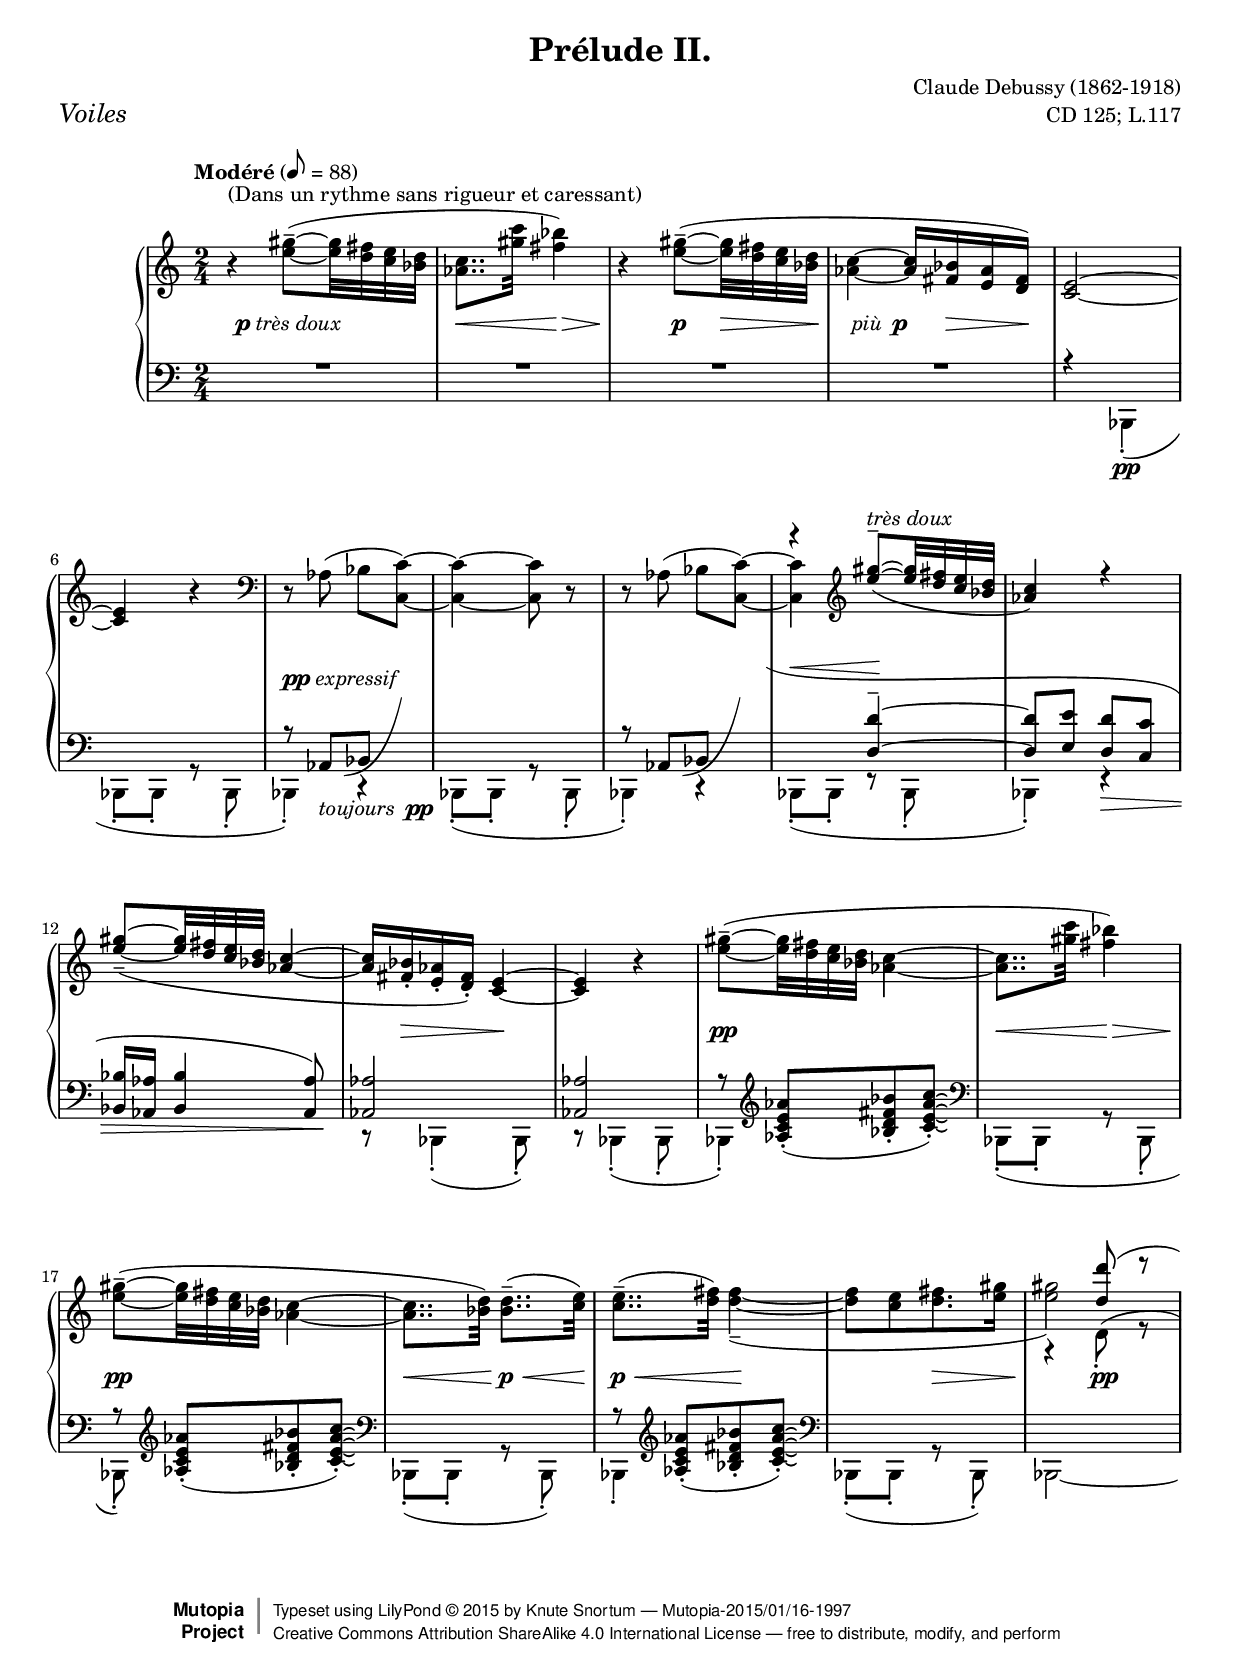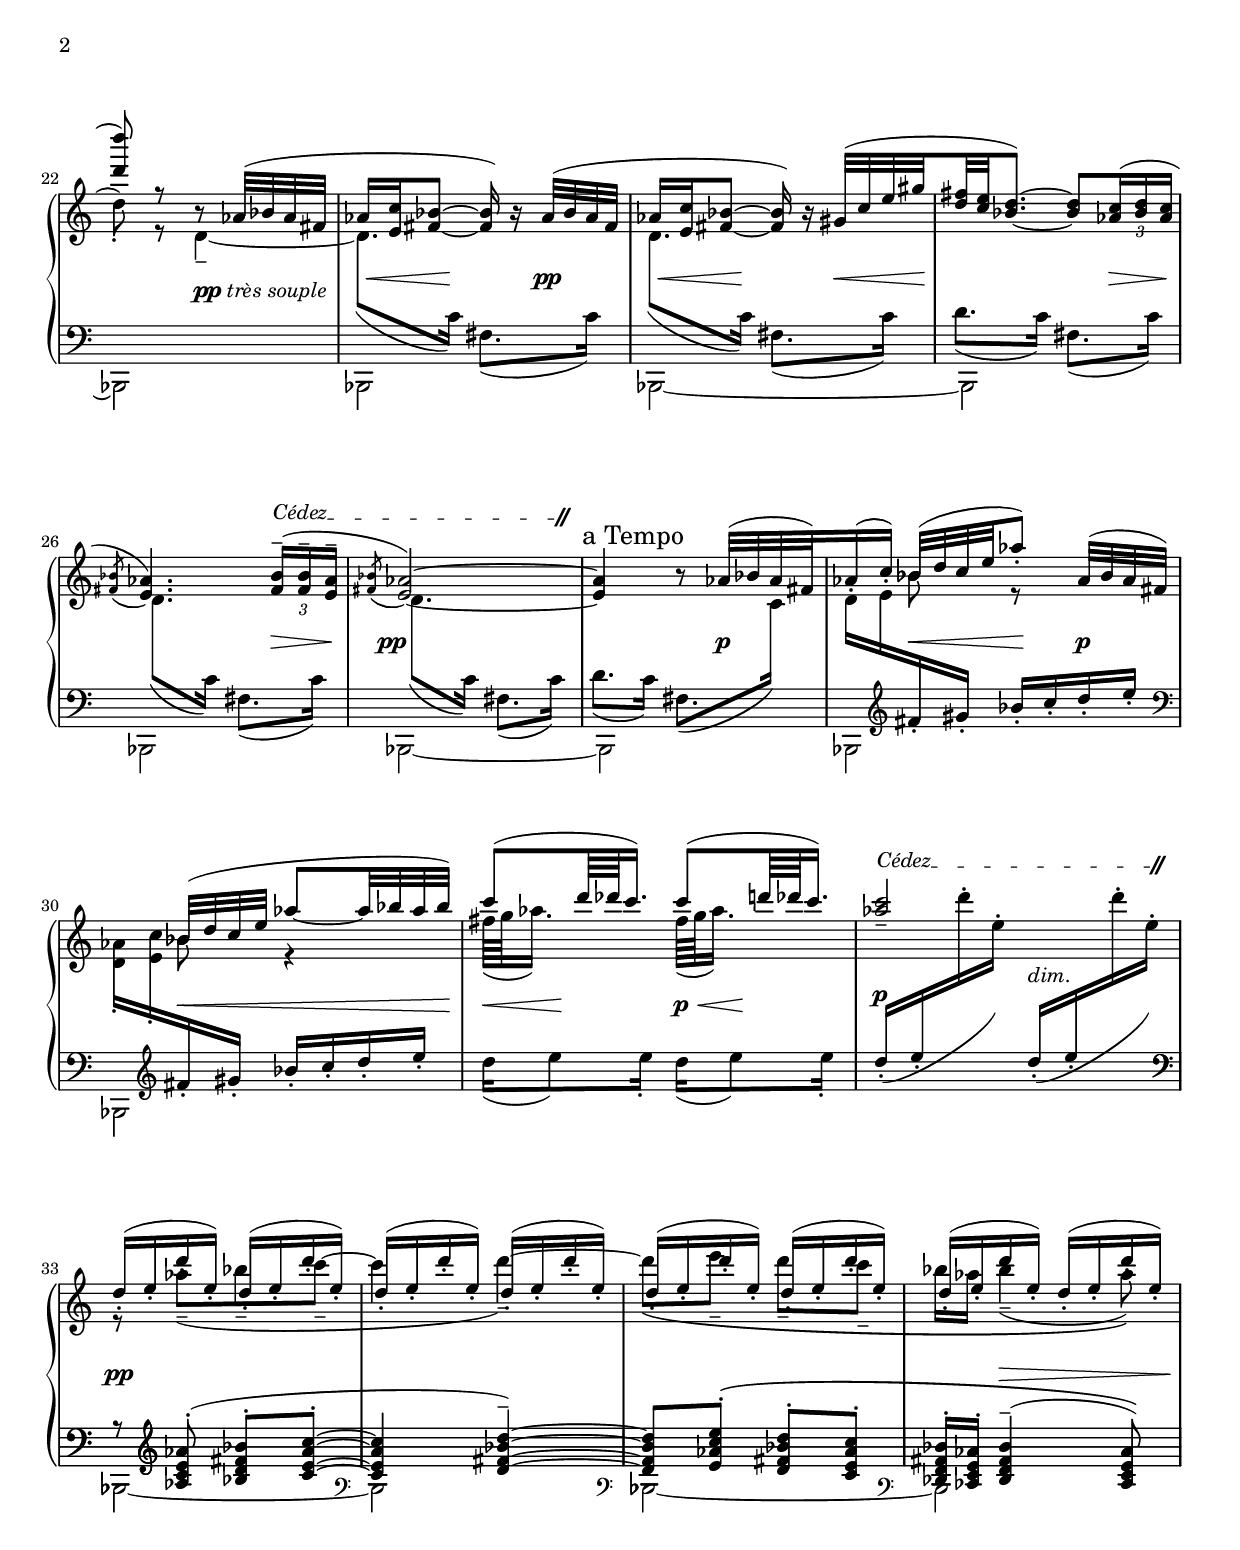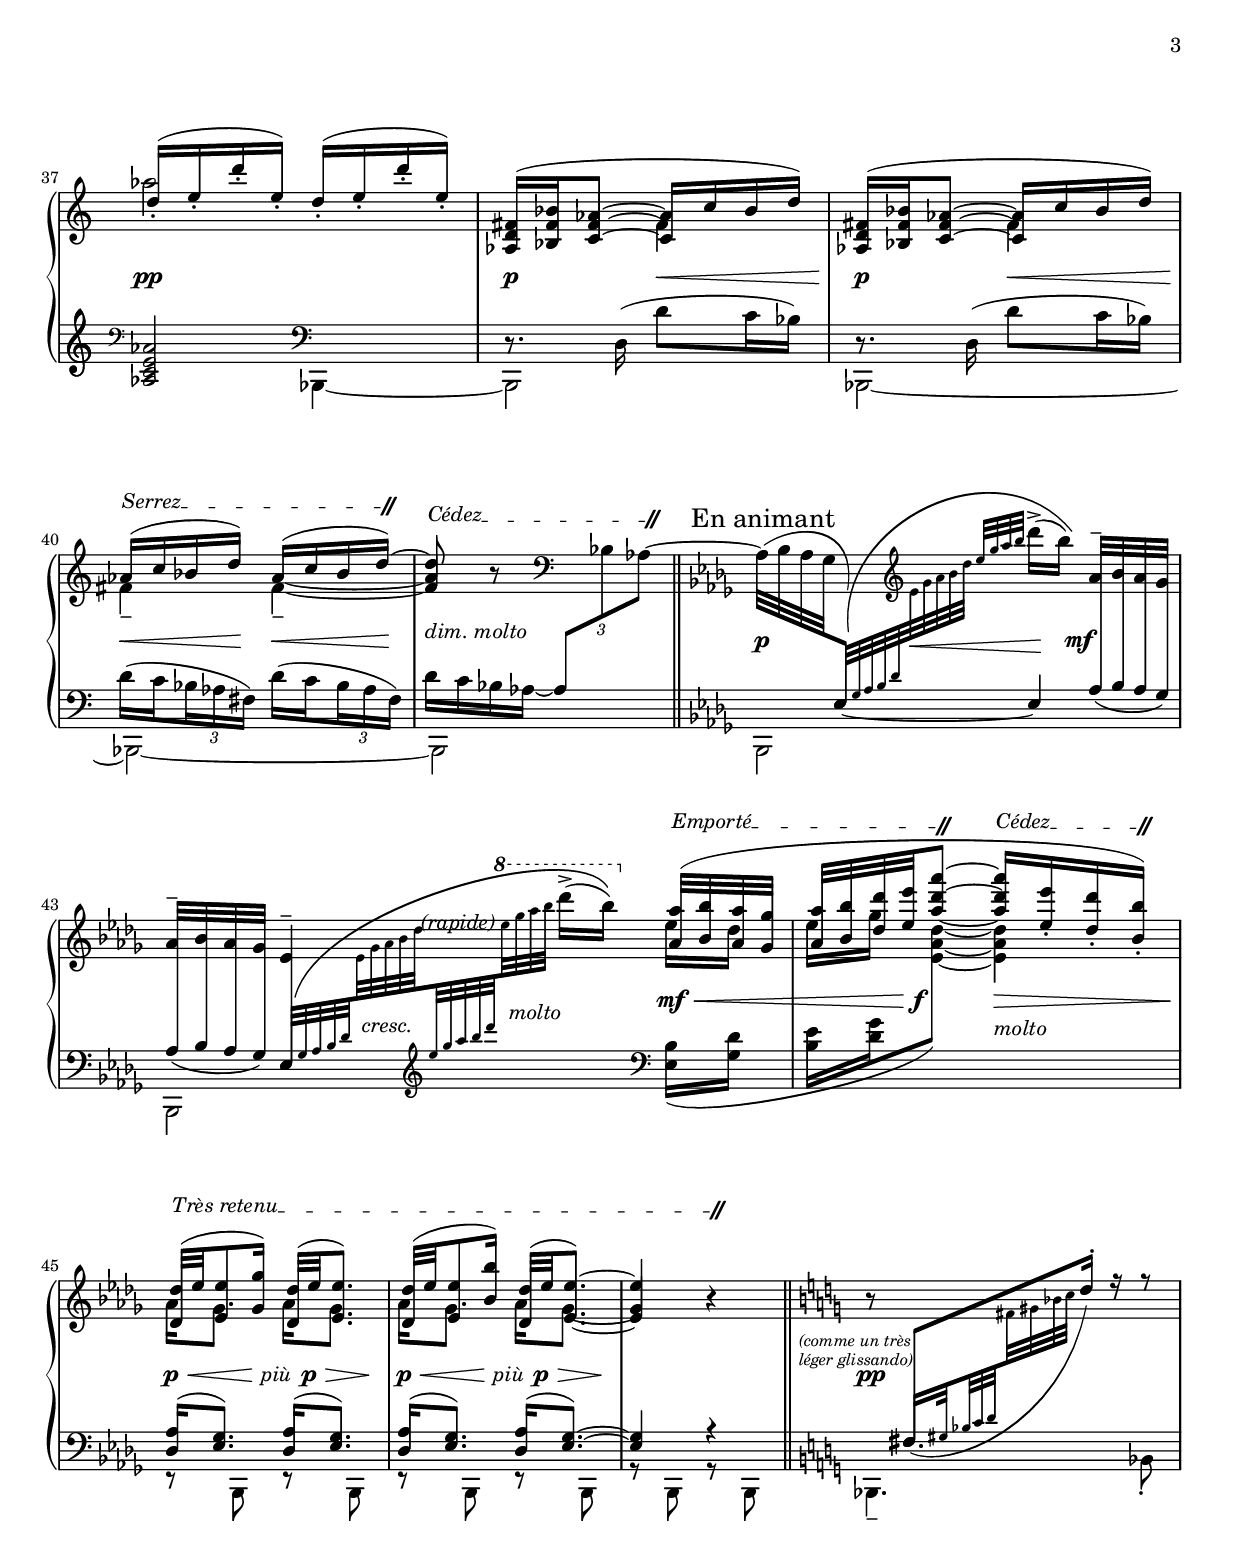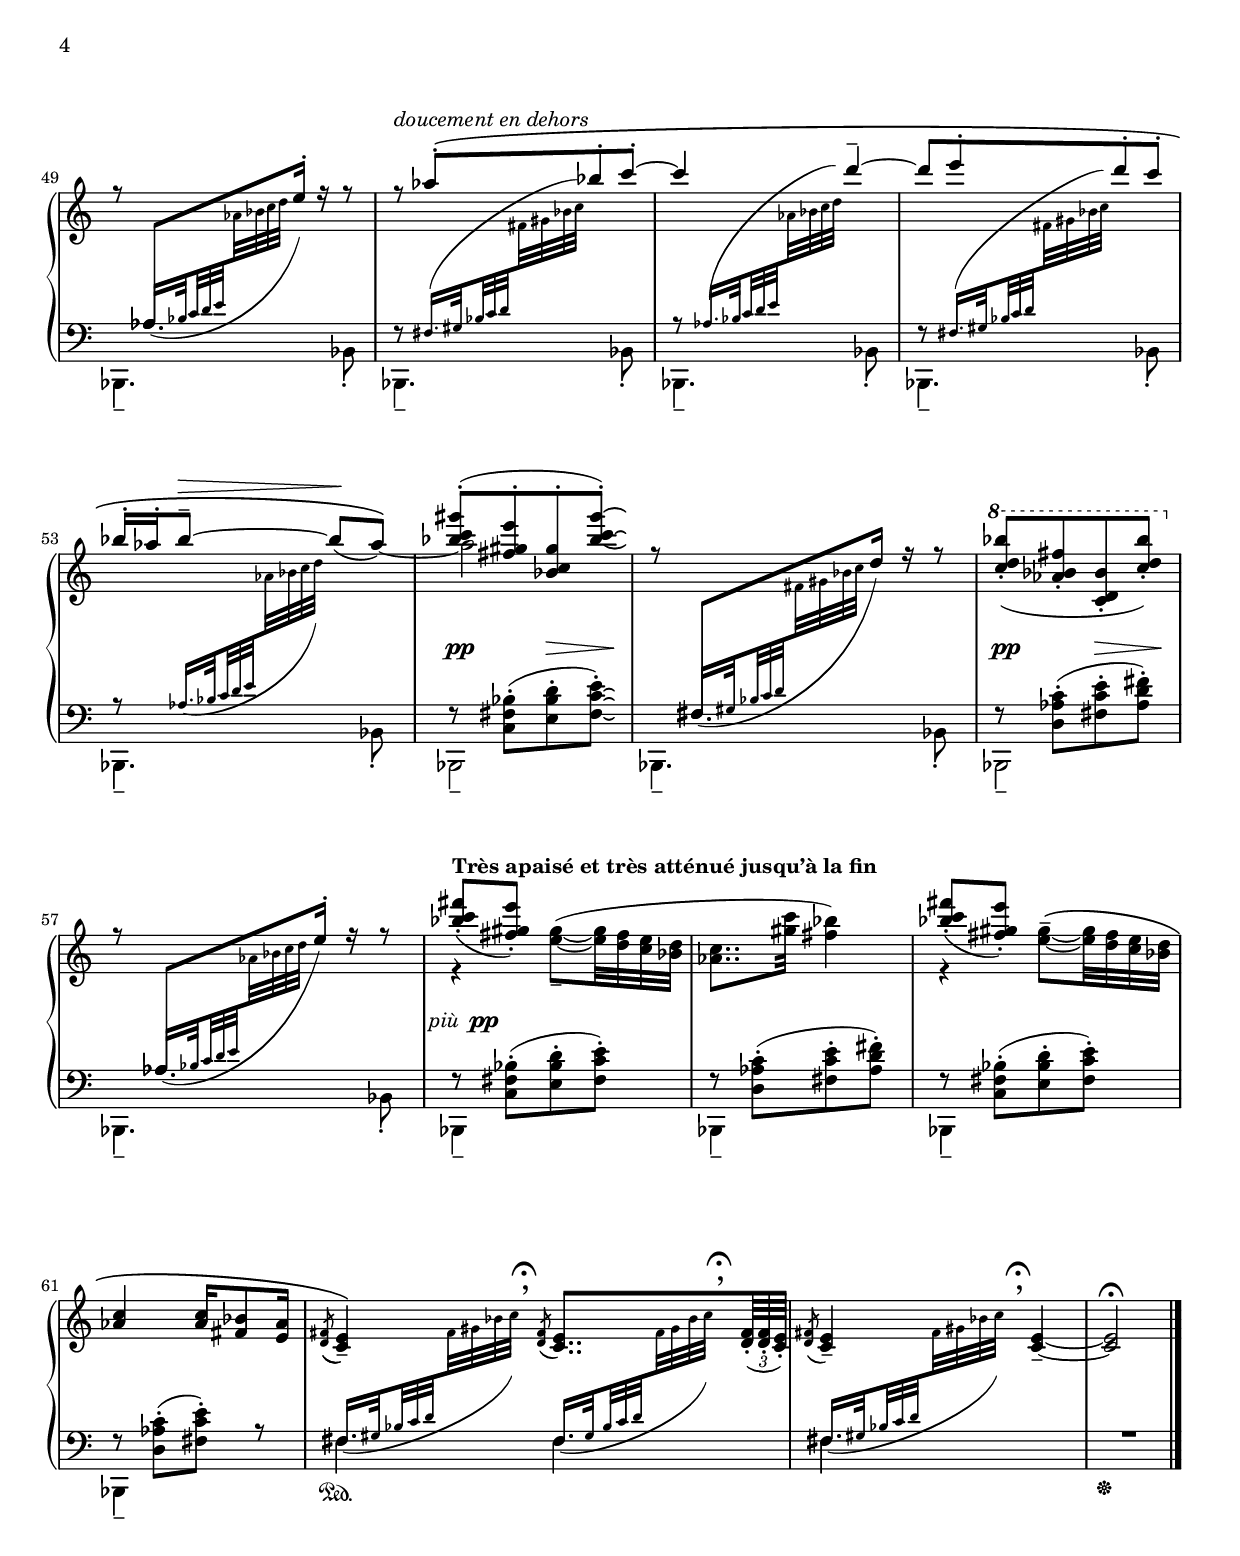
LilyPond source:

%...+....1....+....2....+....3....+....4....+....5....+....6....+....7....+....

%%--------------------------------------------------------------------
% The Mutopia Project
% LilyPond template for keyboard solo piece
%%--------------------------------------------------------------------

\version "2.19.15"
\language "english"

\include "articulate.ly"

#(set-global-staff-size 18)

\paper {
    top-margin = 8\mm                              %-minimum top-margin: 8mm
    top-markup-spacing.basic-distance = #5         %-dist. from bottom of top margin to the first markup/title
    markup-system-spacing.basic-distance = #6      %-dist. from header/title to first system
    top-system-spacing.basic-distance = #12        %-dist. from top margin to system in pages with no titles
    last-bottom-spacing.basic-distance = #11       %-pads music from copyright block

    %% --- Set these to false after all editing is finished
    ragged-bottom = ##f
    ragged-last-bottom = ##f
    
    %% --- Control system/score spacing
    system-system-spacing = 
      #'((basic-distance . 18)
         (minimum-distance . 18)
         (padding . 1)
         (stretchability . 12))
    score-system-spacing =
      #'((basic-distance . 12)
         (minimum-distance . 6)
         (padding . 1)
         (stretchability . 12))
}

\header {
    title = "Prélude II."
    composer = "Claude Debussy (1862-1918)"
    opus = "CD 125; L.117"
    piece = \markup \italic \huge "Voiles"
    date = "1910"
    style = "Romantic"
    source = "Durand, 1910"

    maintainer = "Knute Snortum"
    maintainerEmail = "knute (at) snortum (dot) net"
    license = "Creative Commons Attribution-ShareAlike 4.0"

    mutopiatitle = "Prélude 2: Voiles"
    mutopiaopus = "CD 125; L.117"
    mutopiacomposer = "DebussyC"
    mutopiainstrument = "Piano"

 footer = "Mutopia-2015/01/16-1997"
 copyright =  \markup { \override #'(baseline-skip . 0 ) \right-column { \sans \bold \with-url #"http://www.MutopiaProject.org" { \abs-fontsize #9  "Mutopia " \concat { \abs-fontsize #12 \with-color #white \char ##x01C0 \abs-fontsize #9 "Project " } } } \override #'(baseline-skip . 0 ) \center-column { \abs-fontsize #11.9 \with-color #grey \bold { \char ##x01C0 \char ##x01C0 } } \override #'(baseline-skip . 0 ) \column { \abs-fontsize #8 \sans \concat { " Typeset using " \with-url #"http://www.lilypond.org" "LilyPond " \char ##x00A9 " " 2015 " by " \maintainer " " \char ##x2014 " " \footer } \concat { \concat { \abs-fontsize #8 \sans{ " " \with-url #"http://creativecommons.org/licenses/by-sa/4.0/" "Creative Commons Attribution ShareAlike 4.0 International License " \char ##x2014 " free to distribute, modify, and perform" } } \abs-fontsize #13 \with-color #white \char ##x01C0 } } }
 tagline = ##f
}

%%-----------------------------------------------------------------------------
% Corrections from the source
%
% * bar 31, first and third eighth, lower voice in right hand, durations should
%   be 64ths like the upper voice
% * bar 40, lower voice in the left hand should be tied to next measure
% * bar 42, fourth eighth, right hand, should be treble clef
% * bar 51, second quarter, d''' should be tied to next measure
% * bar 62, triplets at the end of the bar need to be 64th notes, not 32nd
%%-----------------------------------------------------------------------------

%--------Definitions

\version "2.19.15"

%--------Definitions for Debussy Prelude 2

staffUp = \change Staff = "upper"
staffDown = \change Staff = "lower"

subGroupEighth = {
  \set subdivideBeams = ##t
  \set baseMoment = #(ly:make-moment 1/8)
  \set beatStructure = #'(2 2)
}
subGroupThirtySecond = {
  \set subdivideBeams = ##t
  \set baseMoment = #(ly:make-moment 1/32)
  \set beatStructure = #'(8 8)
}
subGroupOff = {
  \set subdivideBeams = ##f
}

graceOn = {
  \teeny
  \override Stem.no-stem-extend = ##t
  \override Stem.length-fraction = #0.7
}
graceOff = {
  \normalsize
  \revert Stem.no-stem-extend
  \revert Stem.length-fraction
}

tupletBracketOff = \override TupletBracket.bracket-visibility = ##f

%---Dynamics definitions
tresDoux = \markup { \italic "très doux" }
pTresDouxMarkup = \markup { \dynamic p \normal-text { \tresDoux } }
pTresDoux = #(make-dynamic-script #{ \pTresDouxMarkup #} )
piuPMarkup = \markup { \dynamic \normal-text { \italic "più " } p }
piuP = #(make-dynamic-script #{ \piuPMarkup #} )
piuPPMarkup = \markup { \dynamic \normal-text { \italic "più " } pp }
piuPP = #(make-dynamic-script #{ \piuPPMarkup #} )
cres = \markup { \italic "cresc." }
molto = \markup { \italic "molto" }
rapide = \markup { \italic "(rapide)" }

#(define (myDynamics dynamic)
   (cond
     ;; each (<test> <expression> …) sequence must be wrapped
     ;; into brackets
     ((equal? dynamic pTresDouxMarkup)
      0.55)
     ((equal? dynamic piuPMarkup)
      0.52)
     ;; and so forth: insert as many as you like
     (else
      (default-dynamic-absolute-volume dynamic))))

hidePP = \tweak #'stencil ##f \pp
touPP = \markup { \dynamic { \normal-text { \italic "toujours " } pp } }
ppExpr = \markup { \dynamic pp \normal-text { \italic expressif } }
ppTresSouple = \markup { \dynamic pp \normal-text { \italic "très souple" } }

dynamicAdjustOne = \once \override DynamicText.X-offset = #0.5
dynamicAdjustTwo = \once \override DynamicText.X-offset = #-2
dynamicAdjustThree = \once \override DynamicText.X-offset = #-2.5
hairpinAdjustOne = \once \override Hairpin.X-offset = #1
%-- End Dynamics

%-- Custom Spanners
#(define (text-spanner-start-stop mus)
    (let ((elts (ly:music-property mus 'elements)))
    (make-music 'SequentialMusic 'elements 
       (append  
          (list (make-music 'TextSpanEvent 'span-direction -1))
          (reverse (cdr (reverse elts)))
          (list (make-music 'TextSpanEvent 'span-direction 1))
          (list (last elts))))))

stringSpanner =
#(define-music-function (parser location left music)(string? ly:music?)
  #{
     \override TextSpanner.bound-details.left.text = $left
     \override TextSpanner.bound-details.right.text = 
         \markup { \musicglyph #"scripts.caesura.straight" }
     $(text-spanner-start-stop music)
  #})
%-- End Spanners

caesura = {
  \mark
  \markup { \musicglyph #"scripts.caesura.straight" }
}

markAlignLeft = \once \override Score.RehearsalMark.self-alignment-X = #LEFT

shapeSlurOne = \shape #'((2 . 0) (2 . 1) (3 . 0.5) (4 . 8)) Slur
shapeSlurTwo = \shape #'((-12 . 2) (-10 . -3) (0 . 2) (0 . 0)) Slur
shapeSlurThree = \shape #'((0 . 0) (0 . 0) (0 . 0) (0 . -5)) Slur
shapeSlurFive = \shape #'((0.5 . -3) (0.5 . 4) (0 . 4) (0 . -0.5)) PhrasingSlur
shapeSlurSix = \shape #'((0.5 . 1) (1 . 3) (0 . 2) (1 . -0.5)) PhrasingSlur
shapeSlurSeven = \shape #'((0 . 0) (0 . 0) (1 . 3) (0 . 0)) Slur
shapeSlurEight = \shape #'(
                            ((0 . 0) (0 . 0) (0 . 0) (0 . 0)) 
                            ((0 . 0) (0 . 0) (0 . 0) (1 . 4))
                          ) PhrasingSlur
shapeSlurNine = \shape #'((0 . 0) (1 . -1.5) (1 . -2.5) (2 . 8)) Slur
shapeSlurTen = \shape #'((0 . 0) (1 . -1) (1 . -2.5) (2 . 4)) Slur
shapeSlurEleven = \shape #'((0 . 0) (0 . -0.5) (0 . -2) (0 . 3)) Slur
shapeSlurTwelve = \shape #'((0 . 0) (1 . -0.5) (1 . -2) (2 . 8)) Slur
shapeSlurThirteen = \shape #'((0 . 0) (0 . -1) (0 . -3) (2 . 7)) Slur
shapeSlurFourteen = \shape #'((0 . 0) (0 . -0.5) (0 . -2) (0 . 0)) Slur
shapeSlurFifteen = \shape #'((0 . 0) (0 . 1) (0 . 1) (0 . 2)) Slur
shapeSlurSixteen = \shape #'((0 . -2) (0 . 1) (1 . 2) (0 . 3)) Slur
shapeSlurSeventeen = \shape #'((0 . 0) (0 . 1) (1 . 2) (0 . 3)) Slur

flagHide = \once \override Voice.Flag.transparent = ##t
textAdjustOne = \once \override TextScript.Y-offset = #2.5

cueBassClefLow = { 
  \once \override Staff.CueClef.Y-offset = #-4 
  \cueClef bass 
}

cueClefUnbrokenVisibility = {
  %% Truth vector = end-of-line unbroken begin-of-line
  \override Staff.CueClef.break-visibility = ##( #f #t #t ) % #f #f #f
}

ottavaEight = { 
  \ottava #1 
  \set Staff.ottavation = #"8" 
}
ottavaAdjustOne = \once \override Staff.OttavaBracket.Y-offset = #8

legendOne = \markup { \center-align \smaller "doux et soutenu" }
legendTwo = \markup { \center-align \italic \smaller "doux mais en dehors" }
legendThree = \markup { \italic "doucement en dehors" }
dansUnRythme = "(Dans un rythme sans rigueur et caressant)" 
tresApaise = \markup { \bold "Très apaisé et très atténué jusqu’à la fin" }

configLVTiesOne = \override 
  LaissezVibrerTieColumn.tie-configuration
     = #`((-6 . ,DOWN)
          (-4 . ,DOWN)
          (-2 . ,UP)
          (0 . ,UP)) 
     
configLVTiesTwo = \override 
  LaissezVibrerTieColumn.tie-configuration
     = #`((1 . ,DOWN)
          (5 . ,UP)
          (7 . ,UP))  
     
configLVTiesThree = \override 
  LaissezVibrerTieColumn.tie-configuration
     = #`((6 . ,DOWN)
          (8 . ,UP)
          (13 . ,UP))      

breathFermata = \override BreathingSign.text = \markup {
  \override #'(direction . 1)
  \override #'(baseline-skip . 1.8)
  \dir-column {
    \translate #'(0.155 . 0)
    \center-align \musicglyph #"scripts.rcomma"
    \center-align \musicglyph #"scripts.ufermata"
  }
}

global = {
  \key c \major
  \time 2/4
  \numericTimeSignature
}


%------------Music

upperStaffTop = \relative c''' {
  \tempo "Modéré" 8 = 88
  \oneVoice
  \tupletBracketOff
  
  r4^\dansUnRythme <gs e>8-- ~ ( q32 <fs d> <e c> <d bf> |
  <c af>8.. <c' gs>32 <bf fs>4 ) |
  r4 <gs e>8-- ~ ( q32 <fs d> <e c> <d bf> |
  <c af>4 ~ q16 <bf fs> <af e> <fs d> ) |
  <e c>2 ~ |
  q4 r |
  \clef bass
  r8 af,= ( bf <c c,> ) ~ |
  
  \barNumberCheck #8
  q4 ~ q8 r |
  r8 s4. | 
  \voiceOne 
  r4 \clef treble \slurDown <gs''='' e>8-- ^\tresDoux ~ ( 
    q32 <fs d> <e c> <d bf> | 
  <c af>4 ) r4 |
  \oneVoice
  \stemUp \slurDown
  <gs' e>8-- ~ ( q32 <fs d> <e c> <d bf> <c af>4 ~ |
  q16 <bf fs>-. <af e>-. <fs d>-. ) <e c>4 ~ |
  q4 r |
  \stemNeutral \slurNeutral
  <gs' e>8-- ~ ( q32 <fs d> <e c> <d bf> <c af>4 ~ |
  
  \barNumberCheck #16
  q8.. <c' gs>32 <bf fs>4 ) |
  <gs e>8-- ~ ( q32 <fs d> <e c> <d bf> <c af>4 ~ |
  q8.. <d bf>32 ) q8..-- ( <e c>32 ) |
  q8..-- ( <fs d>32 ) 
  << 
    { 
      s4 |
      s2 |
      s4 <d d'>8 ( r |
      <d' d'>8 ) r 
    } 
    \\ 
    {  
      <fs, d>4-- ~ ( |
      q8 [ <e c> <fs d>8. <gs e>16 ] |
      q2 ) | 
      s4
    } 
  >>
  \slurUp \stemUp
  r8 af,='32 ( bf af fs |
  af16 <e c'>16 <fs bf>8 ~ q16 ) r af32 ( bf af fs | 
   
  \barNumberCheck #24
  af16 <e c'>16 <fs bf>8 ~ q16 ) r 
    \subGroupEighth gs32 ( [ c e gs \subGroupOff |
  \tupletDown
  <d fs>32 <c e> <bf d>8. ] ) ~ q8
    \tweak TupletNumber.Y-offset #-2
    \tuplet 3/2 { <af c>16 ( <bf d> <af c> } |
    \break
  \acciaccatura { <fs bf>8 } <e af>4. )
    \tuplet 3/2 { <fs bf>16^- ( q^- <e af>^- } |
  \acciaccatura { <fs bf>8 } <e af>2 ) ~ |
  \markAlignLeft \mark "a Tempo" q4 r8 af32 ( [ bf af fs ) |
  af16-. ( c-. ) ] bf32 ( [ d c e af8-. ] ) af,32 ( bf af fs |
  s8 ) bf32 ( d c e af8 ~ af32 bf af bf ) |
  c8 ( [ d64 df c16. ] ) c8 ( d64 df c16. ) |
  
  \barNumberCheck #32
  <af c>2-- |
  \repeat unfold 5 {
    d,16-. ( [ e-. d'-. e,-. ] ) d-. ( [ e-. d'-. e,-. ] ) |
  }
  <<
    { <af,,= d fs>16 ( [ <bf fs' bf> <c af'>8 ] ~ q16 c' bf d ) | }
    \\
    { s8 \flagHide \stemUp \tieUp fs,8 ~ \stemDown fs4 | }
  >>
  <<
    { 
      <af, d fs>16 ( [ <bf fs' bf> <c af'>8 ] ~ q16 c' bf d ) | 
    }
    \\
    { 
      s8 \flagHide \stemUp \tieUp fs,8 ~ \stemDown fs4 | 
    }
  >>
  
  \barNumberCheck #40
  \set tieWaitForNote = ##t
  \stringSpanner "Serrez" { af16 ( [ c bf d ] ) af16 ~ ( c bf d ) ~ } |
  <d af>8 r \clef bass s4 |
  s8 -\tweak X-offset #-7 -\tweak Y-offset #5 ^\markup \huge "En animant" 
    s s af32^- bf af gf |
  af32^- bf af gf ef4^- 
    \stringSpanner "Emporté" { <af' af,>32 ( <bf bf,> <af af,> <gf gf,> |
  <af af,>32 [ <bf bf,> <df df,> <ef ef,> <af df, af>8 ] ~ }
    \stringSpanner "Cédez" { q16 <ef ef,>_. <df df,>_. <bf bf,>_. ) } |
    \break
  \stringSpanner "Très retenu" { <df, df,>32 ( ef <ef ef,>8 <gf gf,>16 ) 
    <df df,>32 ( ef <ef ef,>8. ) |
  <df df,>32 ( ef <ef ef,>8 <bf' bf,>16 ) <df, df,>32 ( ef <ef ef,>8. ) ~ |
  q4 r } |
  \bar "||"
  
  \barNumberCheck #48
  \key c \major
  r8
    -\tweak X-offset #-7.2
    -\tweak Y-offset #-5
    _\markup \override #'(baseline-skip . 2.0) \tiny \italic 
      \column { "(comme un très" "léger glissando)" }
    <<
      {
        \voiceOne \staffDown fs,,= [ \staffUp d''16-. ]  
      }
      \new Voice {
        \voiceTwo
        \scaleDurations 4/11 {
          \staffDown \stemUp \shapeSlurNine fs,,=16. ( \graceOn 
          \set stemLeftBeamCount = #3
          \set stemRightBeamCount = #1
          gs32 
          \set stemLeftBeamCount = #1
          bf c 
          \set stemRightBeamCount = #1
          d 
          \staffUp \stemDown 
          \set stemLeftBeamCount = #1
          fs gs bf c )
        }
      }
    >>
    r16 r8 |
  r8
    <<
      {
        \voiceOne \staffDown af,= [ \staffUp e''16-. ] 
      }
      \new Voice {
        \voiceTwo
        \scaleDurations 4/11 {
          \staffDown \stemUp \shapeSlurTen af,,=16. ( \graceOn 
          \set stemLeftBeamCount = #3
          \set stemRightBeamCount = #1
          bf32 
          \set stemLeftBeamCount = #1
          c d 
          \set stemRightBeamCount = #1
          e 
          \staffUp \stemDown 
          \set stemLeftBeamCount = #1
          af bf c d )
        }
      }
    >>
    r16 r8 |
  s2 * 4 |
  <bf'='' c gs'>8-. ( [ <fs gs e'>-. <bf, c gs'>-. 
    \configLVTiesThree <bf' c gs'>-. ] ) \laissezVibrer |
  r8
    <<
      {
        \voiceOne \staffDown fs,,= [ \staffUp d''16 ]  
      }
      \new Voice {
        \voiceTwo
        \scaleDurations 4/11 {
          \staffDown \stemUp \shapeSlurTwelve fs,,=16. ( \graceOn 
          \set stemLeftBeamCount = #3
          \set stemRightBeamCount = #1
          gs32 
          \set stemLeftBeamCount = #1
          bf c 
          \set stemRightBeamCount = #1
          d 
          \staffUp \stemDown 
          \set stemLeftBeamCount = #1
          fs gs bf c )
        }
      }
    >>
    r16 r8 |
    
  \barNumberCheck #56
  \ottavaEight 
    <c' d bf'>8_. _( [ <af bf fs'>_. <c, d bf'>_. <c' d bf'>_. ] ) \ottava #0
  r8
    <<
      {
        \voiceOne \staffDown af,,= [ \staffUp e''16-. ] 
      }
      \new Voice {
        \voiceTwo
        \scaleDurations 4/11 {
          \staffDown \stemUp \shapeSlurThirteen af,,=16. ( \graceOn 
          \set stemLeftBeamCount = #3
          \set stemRightBeamCount = #1
          bf32 
          \set stemLeftBeamCount = #1
          c d 
          \set stemRightBeamCount = #1
          e 
          \staffUp \stemDown 
          \set stemLeftBeamCount = #1
          af bf c d )
        }
      }
    >>
    r16 r8 |
  <bf' c fs>8_. ^\tresApaise _( <fs gs e'>_. ) s4 |
  s2 |
  <bf c fs>8_. _( <fs gs e'>_. ) s4 |
}

upperStaffBottom = \relative c' {
  s2 * 7 | 
  
  \barNumberCheck #8
  s2 |
  \clef bass \slurUp \tieNeutral 
  s8 af ( bf <c c,> ) ~ | 
  q4 s4 |
  s2 * 5 |
  
  \barNumberCheck #16
  s2 * 5 |
  r4 \stemDown d8-. ( r |
  d'8-. ) r \stemNeutral s4 |
  s2 |
  
  \barNumberCheck #24
  s2 * 2 |
  \textSpannerUp
  s4. \stringSpanner "Cédez" { s8 |
  s4.. s16 } | 
  s2 |
  s8 bf='8 r8 s8 |
  s8 bf8 r4 |
  \slurDown fs'64 ( g af16. ) s8 fs64 ( g af16. ) s8 |
  
  \barNumberCheck #32
  \stringSpanner "Cédez" { s16 s s s s s s s } |
  r8 af=''-- _( [ bf-- c-- ] ~ |
  c4 d-- ) ~ |
  d8 \( e-- d-- c-- |
  bf16 af bf4-- ( af8 ) \) |
  af2 |
  s2 |
  s2 |
  
  \barNumberCheck #40
  \voiceTwo 
  fs,4-- fs-- ~ |
  \flagHide \stemUp \stringSpanner "Cédez" { fs8 s s16 s s s } \stemDown |
  s2 |
  s4. ef'16 df |
  ef16 gf s4. |
  af,16 gf8. af16 gf8. |
  af16 gf8. af16 gf8. ~ |
  \stemUp gf4 s |
  
  \barNumberCheck #48
  s2 |
  s2 |
  \voiceOne
  r8 ^\legendThree af'=''-. \( [ bf-. c-. ] ~ |
  c4 d-- ~ |
  d8 [ e-. d-. c-. ] |
  bf16-. af-. bf8-- ^\> ~ bf \! _( af _~ ) \) |
  \voiceTwo
  af2 |
  s2 |
  
  \barNumberCheck #56
  s2 |
  s2 |
  r4 <gs e>8-- ~ ^( q32 <fs d> <e c> <d bf> |
  <c af>8.. <c' gs>32 <bf fs>4 ) |
  r4 <gs e>8^- ~ ^\( q32 <fs d> <e c> <d bf> |
  \stemUp <c af>4 q16 <fs, bf>8 <e af>16 |
  \tupletBracketOff
  \acciaccatura { <d fs>8 ( } <c e>4-- ) \) 
    \breathFermata
    \once \override BreathingSign.Y-offset = #3  \breathe
    \acciaccatura { <d fs>8 } <c e>8.. [ 
    \once \override BreathingSign.Y-offset = #4 \breathe
    \tuplet 3/2 { <d fs>64-. ( <d fs>-. <c e>-. ) ] } |
  \acciaccatura { <d fs>8 } <c e>4-- 
    \once \override BreathingSign.Y-offset = #3 \breathe 
    q4-- ~ |
  q2 ^\fermata |
  \bar "|."
}

lowerStaffTop = \relative c {
  \voiceOne
  R1 * 2 |
  r4 s | 
  s2 |
  r8 \shapeSlurOne af _\touPP _( [ bf ] ) s |
  
  \barNumberCheck #8
  s2 | 
  r8 \shapeSlurOne af  _( [ bf ] ) s |
  s4 \shapeSlurTwo <d'=' d,>-- ~ ( |
  q8 <e e,> <d d,> <c c,> |
  <bf bf,>16 <af af,> <bf bf,>4 <af af,>8 ) |
  q2 |
  q2 |
  r8 \clef treble <af' e c af>_. [ _( <bf fs d bf>_. 
    \configLVTiesOne <c af e c>_. ) ] \laissezVibrer \clef bass |
    
  \barNumberCheck #16
  s2 |
  r8 \clef treble <af e c af>_. [ _( <bf fs d bf>_. 
    \configLVTiesOne <c af e c>_. ) ] \laissezVibrer \clef bass |
  s2 |
  r8 \clef treble <af e c af>_. [ _( <bf fs d bf>_. 
    \configLVTiesOne <c af e c>_. ) ] \laissezVibrer \clef bass |
  s2 |
  s2 |
  s4 \voiceFour \staffUp d,='4-- ~ |
  d8. ( \staffDown c16 ) fs,8. ( c'16 ) |
  
  \barNumberCheck #24
  \staffUp d8. ( \staffDown c16 ) fs,8. ( c'16 ) |
  d8. ( c16 ) fs,8. ( c'16 ) |
  \staffUp d8. ( \staffDown c16 ) fs,8. ( c'16 ) |
  \staffUp d8. ( \staffDown c16 ) fs,8. ( c'16 ) |
  d8. ( c16 ) fs,8. ( \staffUp c'16 ) |
  d16 e \staffDown \clef treble \stemUp fs-. gs-. bf-. c-. d-. e-. |
  \clef bass \staffUp \stemDown <d, af'>16-. <e c'>-. 
    \staffDown \stemUp \clef treble fs-. gs-. bf-. c-. d-. e-. |
  \stemDown d16 ( e8 ) e16-. d16 ( e8 ) e16-. |
  
  \barNumberCheck #32
  \stemUp d16-. ^\p ( e-. \staffUp \stemDown d'^. e,^. )
    \staffDown \stemUp d16-. %{ ^\markup { \whiteout \italic "dim." } %} ( 
    e-. \staffUp \stemDown d'^. e,^. ) 
  \staffDown \clef bass
  <<
    \new Voice {
      \voiceOne 
      r8 \clef treble <af, e c af>8-. ( <bf fs d bf>-. <c af e c>-. ~ |
      q4 <d bf fs d>4-- ) ~ |
      q8 \shapeSlurEight <e c af e>-. \( <d bf fs d>-. <c af e c>-. |
      <bf fs d bf>16-. <af e c af>-. <bf fs d bf>4-- ( <af e c af>8 ) \)
    }
    \new Staff \with { createSpacing = ##f \omit TimeSignature } {
      \voiceTwo bf,,,=,,2 ~ |
      \cueClefUnbrokenVisibility
      \cueBassClefLow bf2 |
      \cueBassClefLow bf2 ~ |
      \cueBassClefLow bf2 |
    }
  >>
  \clef treble
  \stemUp
  <af'''=' e c af>2 |
  \clef bass
  \stemDown \slurUp
  d,,8.\rest d16 ( d'8 c16 bf ) |
  d,8.\rest d16 ( d'8 c16 bf ) |
  
  \barNumberCheck #40
  \subGroupEighth
  \tupletBracketOff
  d16 ( [ c \tuplet 3/2 { bf16 af fs ) ] } 
    d'16 ( c \tuplet 3/2 { bf16 af fs ) } |
  \subGroupOff
  d'16 c bf af ~ 
    \tuplet 3/2 { \stemUp af8 \stemNeutral \staffUp bf \tieUp af ~ } |
  \bar "||"
    
  \key bf \minor
  \shapeSlurSeven af32 [ ( bf af gf \staffDown 
    <<
      {
        \voiceTwo \stemUp ef8 ) ] ~ ef4 
      }
      \new Voice {
        \voiceOne
        \scaleDurations 4/14 { 
          \staffDown
          \shapeSlurSix ef32 [ \(
          \graceOn gf af bf df \staffUp \stemDown \clef treble 
          ef \< gf af bf df ] \stemUp ef gf af bf \graceOff 
        }
        \stemNeutral df16^> \! ( [ bf ] ) \) s8 |
      }
    >>
  s8
    <<
      {
        \voiceTwo \stemUp \autoBeamOff \crossStaff { 
          ef,,,=4
        }
        \autoBeamOn
      }
      \new Voice {
        \voiceOne
        \subGroupThirtySecond
        \scaleDurations 4/19 {  
          \staffDown
          \shapeSlurFive ef32 [ ^\(
          \graceOn gf af bf 
          \set stemRightBeamCount = #1
          df
          \set stemLeftBeamCount = #1
          \staffUp \stemDown ef gf af bf 
          \set stemRightBeamCount = #1
          df
          \set stemLeftBeamCount = #1
          \staffDown \clef treble \stemUp ef gf af bf 
          \set stemRightBeamCount = #1
          df
          \set stemLeftBeamCount = #1 \staffUp \ottavaAdjustOne \ottavaEight
          \stemDown ef gf af bf ] \graceOff
        }
        \subGroupOff
        \stemNeutral df16 %{ -\tweak padding #1 %} ^> ( [ bf ] ) \) \ottava #0
      }
    >>
    \clef bass \stemDown <bf,,,= ef,>16 _( <df gf,> |
  <ef bf>16 [ <gf df> \staffUp <df' af ef>8 ] ) ~ q4 \staffDown |
  \voiceThree <af, df,>16 ( <gf ef>8. ) <af df,>16 ( <gf ef>8. ) |
  <af df,>16 ( <gf ef>8. ) <af df,>16 ( <gf ef>8. ) ~ |
  q4 r |
  
  \barNumberCheck #48
  s2 |
  s2 |
  fs8 \rest 
    \scaleDurations 4/11 {
      \stemUp \graceOn \shapeSlurFifteen fs16. (  
      \set stemLeftBeamCount = #3
      \set stemRightBeamCount = #1
      gs32 
      \set stemLeftBeamCount = #1
      bf c 
      \set stemRightBeamCount = #1
      d 
      \staffUp \stemDown 
      \set stemLeftBeamCount = #1
      fs gs bf c ) \graceOff \staffDown
    }
    s4 |
  af,8 \rest
    \scaleDurations 4/11 {
      \stemUp \graceOn \shapeSlurSixteen af16. (  
      \set stemLeftBeamCount = #3
      \set stemRightBeamCount = #1
      bf32 
      \set stemLeftBeamCount = #1
      c d 
      \set stemRightBeamCount = #1
      e 
      \staffUp \stemDown 
      \set stemLeftBeamCount = #1
      af bf c d ) \staffDown \graceOff
    }
    s4 |
  fs,,8 \rest
    \scaleDurations 4/11 {
      \stemUp \graceOn \shapeSlurSeventeen fs16. ^(  
      \set stemLeftBeamCount = #3
      \set stemRightBeamCount = #1
      gs32 
      \set stemLeftBeamCount = #1
      bf c 
      \set stemRightBeamCount = #1
      d 
      \staffUp \stemDown 
      \set stemLeftBeamCount = #1
      fs gs bf c ) \staffDown \graceOff
    }
    s4 |
  af,8 \rest
    \scaleDurations 4/11 {
      \stemUp \graceOn \shapeSlurEleven af16. _(  
      \set stemLeftBeamCount = #3
      \set stemRightBeamCount = #1
      bf32 
      \set stemLeftBeamCount = #1
      c d 
      \set stemRightBeamCount = #1
      e 
      \staffUp \stemDown 
      \set stemLeftBeamCount = #1
      af bf c d ) \staffDown \graceOff
    }
    s4 |
  fs,,8 \rest <c fs bf>^. ^( [ <e bf' d>^. 
    \configLVTiesTwo <fs c' e>^. ] ) \laissezVibrer
  s2 |
  
  \barNumberCheck #56
  fs8 \rest <d af' c>^. [ ^( <fs c' e>^. <af d fs>^. ) ]
  s2 |
  fs8 \rest <c fs bf>^. [ ^( <e bf' d>^. <fs c' e>^. ) ] 
  fs8 \rest <d af' c>-. [ ( <fs c' e>-. <af d fs>-. ) ]
  fs8 \rest <c fs bf>-. [ ( <e bf' d>-. <fs c' e>-. ) ]
  fs8 \rest <d af' c>-. [ ( <fs c' e>-. ) ] r8 |
  <<
    { \voiceFour fs4 fs | fs4 }
    \new Voice {
      \voiceThree
      \mergeDifferentlyDottedOn
      \scaleDurations 8/12 {
        \stemUp \shapeSlurFourteen fs16. _( [
        \set stemLeftBeamCount = #3
        \set stemRightBeamCount = #1
        \graceOn
        gs32 
        \set stemLeftBeamCount = #1
        bf c 
        \set stemRightBeamCount = #1
        d 
        \staffUp \stemDown 
        \set stemLeftBeamCount = #1
        fs gs bf c ] )  
        \graceOff \staffDown s
      }
      \scaleDurations 8/12 {
        \stemUp \shapeSlurFourteen fs,,16. _( [
        \set stemLeftBeamCount = #3
        \set stemRightBeamCount = #1
        \graceOn
        gs32 
        \set stemLeftBeamCount = #1
        bf c 
        \set stemRightBeamCount = #1
        d 
        \staffUp \stemDown 
        \set stemLeftBeamCount = #1
        fs gs bf c ] ) 
        \staffDown \graceOff s
      }
      |
      \scaleDurations 8/12 {
        \stemUp \shapeSlurFourteen fs,,16. _( [
        \set stemLeftBeamCount = #3
        \set stemRightBeamCount = #1
        \graceOn
        gs32 
        \set stemLeftBeamCount = #1
        bf c 
        \set stemRightBeamCount = #1
        d 
        \staffUp \stemDown 
        \set stemLeftBeamCount = #1
        fs gs bf c ] ) 
        \staffDown \graceOff s
      }
    }
  >>
}

lowerStaffBottom = \relative c, {
  \voiceTwo
  s2 * 4 |
  s4 bf-. \pp ( |
  bf8-. bf-. r bf-. |
  bf4-. ) r |
  
  \barNumberCheck #8
  bf8-. ( bf-. r bf-. |
  bf4-. ) r |
  bf8-. ( bf-. r bf-. |
  bf4-. ) r _\> |
  s4 s8. s16 \! |
  r8 bf4-. ( bf8-. ) |
  r8 bf4-. ( bf8-. |
  bf4-. ) s |
    
  \barNumberCheck #16
  bf8-. ( bf-. r bf-. |
  bf8-. ) s4. |
  bf8-. ( bf-. r bf-. ) |
  bf4-. s |
  bf8-. ( bf-. r bf-. ) |
  bf2 ~ |
  bf2 |
  bf2 |
  
  \barNumberCheck #24
  bf2 ~ |
  bf2 |
  bf2 |
  bf2 ~ |
  bf2 |
  bf2 |
  bf2 | 
  s2 |
  
  \barNumberCheck #32
  s2 * 5 |
  s4 \clef bass bf ~ |
  bf2 |
  bf2 ~ |
  
  \barNumberCheck #40
  bf2 ~ |
  bf2 |
  \key bf \minor
  << 
    { 
      \voiceFour 
      bf2 |
      bf2 |
    }
    \new Voice {
      \voiceThree s4.
      \autoBeamOff \crossStaff { 
        af''32 _( bf af gf ) |
        \break
        af32 _( bf af gf ) s4. |
      } \autoBeamOn 
    }
  >>
  s2 |
  r8 bf,,=,, r bf |
  r8 bf r bf |
  r8 bf r bf |
  
  \barNumberCheck #48
  \key c \major
  \repeat unfold 6 {
    bf4.-- bf'8-. |
  }
  bf,2-- |
  bf4.-- bf'8-. |
  
  \barNumberCheck #56
  bf,2-- |
  bf4.-- bf'8-. |
  \repeat unfold 4 {
    bf,4-- s4 |
  }
  s2 \sustainOn |
  s2 |
  \voiceThree R2 \sustainOff |
}

dynamics = {
  s4 s4 -\pTresDoux |
  s4 \< s4 \> |
  s4 \! s8 \p s8 \> |
  \dynamicAdjustOne s4 \piuP s16 s \> s s \! |
  s2 |
  s2 |
  s2 -\ppExpr |
  
  \barNumberCheck #8
  s2 |
  s2 |
  s4 \< s4 \! |
  s2 |
  s2 |
  s16 s \> s s s4 \! |
  s2 |
  s2 \pp |
  
  \barNumberCheck #16
  s4 \< s4 \> |
  s2 \pp |
  s4 \< s \p \< |
  s4 \p \< s \! |
  s4 s \> |
  s4 \! s \pp |
  s4 s -\ppTresSouple |
  \hairpinAdjustOne s16 \< s s8 \! s s \pp |
  
  \barNumberCheck #24
  \hairpinAdjustOne s16 \< s s8 \! s s32 \< s s s \! |
  s4. s32 \> s s s \! |
  s4. s32 \> s s s \! |
  \dynamicAdjustTwo s2 \pp |
  s4 s8 s \p |
  s8 s \< s \! s \p |
  s8 s \< s s32 s s s \!
  s16 \< s \! s8 s16 \< \p s \! s8 | 
  
  \barNumberCheck #32
  s4 \textAdjustOne s -\markup { \italic "dim." } |
  s2 \pp |
  s2 |
  s2 |
  s8 s4. \> |
  s2 \pp |
  s4 \p s \< |
  s4 \p s \< |
  
  \barNumberCheck #40
  s16 \< s s s \! s \< s s s \! |
  s2 ^\markup { \italic "dim. molto" } |
  s8 \p s s \dynamicAdjustThree s \mf |
  s8 s32 s -\tweak extra-offset #'(1 . -2) -\cres 
    s -\tweak extra-offset #'(0 . 7) ^\rapide
    s -\tweak extra-offset #'(2 . 0) -\molto s8  s \mf \< |
  s8 s -\tweak X-offset #-2 \f s -\tweak extra-offset #'(0 . -1) -\molto \> s |
  s16 \p \< s8. s16 \piuP \> s8 s16 \! |
  s16 \p \< s8. s16 \piuP \> s8 s16 \! |
  s2 |
  
  \barNumberCheck #48
  s2 \pp |
  s2 |
  s2 \hidePP |
  s2 * 3 |
  s4 \pp s8 \> s \! |
  s2 |
  
  \barNumberCheck #56
  s4 \pp s8 \> s \! |
  s2 |
  s2 \piuPP
  s2 * 6 |
}

upperStaff = {
  \clef treble
  \global
  <<
    \new Voice { \voiceOne \upperStaffTop }
    \new Voice { \voiceTwo \upperStaffBottom }
  >>
}

lowerStaff = {
  \clef bass
  \global
  <<
    \new Voice { \voiceThree \lowerStaffTop }
    \new Voice { \voiceFour \lowerStaffBottom }
  >>
}

%-------Typeset music 
\score {
  \removeWithTag #'played
  \new PianoStaff \with {
    \override StaffGrouper.staff-staff-spacing = #'( (padding . 5) )
  } <<
    \new Staff = "upper" { \upperStaff }
    \new Dynamics = "dyns" { \dynamics }
    \new Staff = "lower" \with { \accepts "Staff" } { \lowerStaff } 
  >>
  \layout {
    \context {
      \PianoStaff
      \consists #Span_stem_engraver
    }
  }
}

%-------generate Midi
\score {
  \articulate <<  
    \removeWithTag #'printed
    \new PianoStaff <<
        \set PianoStaff.midiInstrument = "acoustic grand"
        \new Staff = "upper" { \clef treble \global \upperStaff }
        \new Dynamics = "dyns" { \dynamics }
        \new Staff = "lower" { \clef bass \global \lowerStaff }
    >>
  >>
  \midi {  
  }
}
